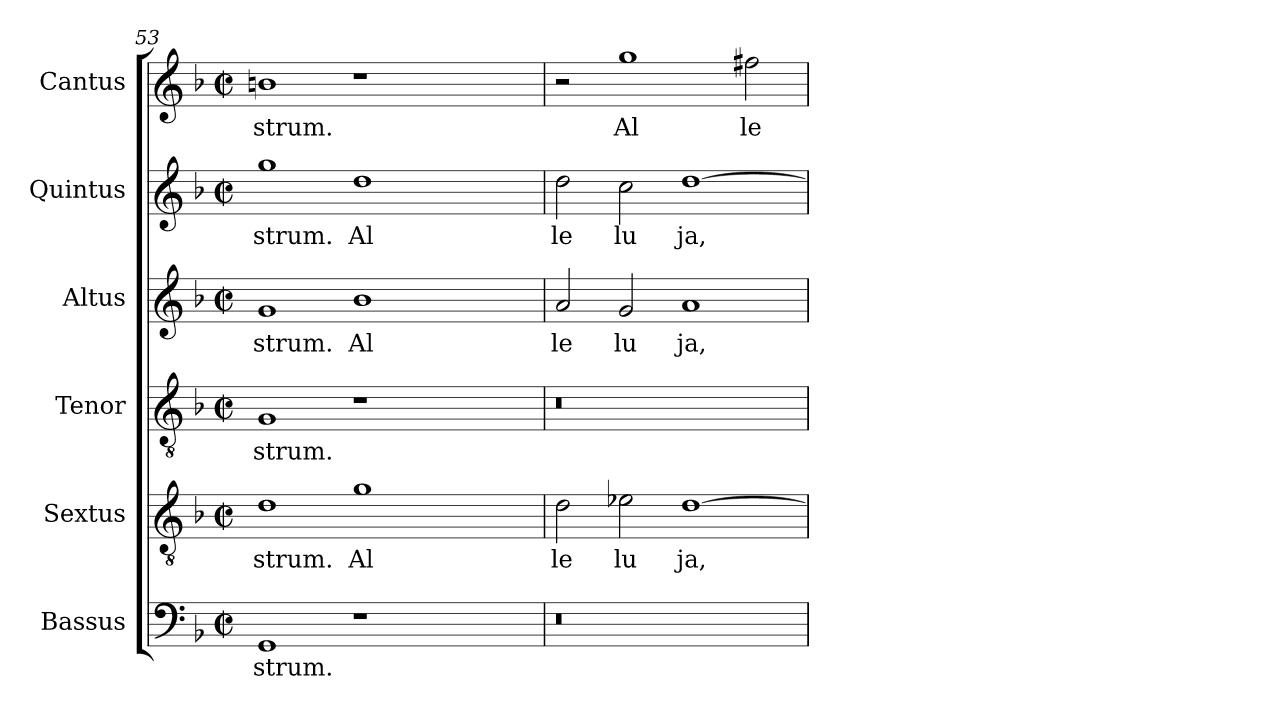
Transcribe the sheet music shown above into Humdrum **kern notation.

**kern	**text	**kern	**text	**kern	**text	**kern	**text	**kern	**text	**kern	**text
*part6	*part6	*part5	*part5	*part4	*part4	*part3	*part3	*part2	*part2	*part1	*part1
*staff6	*staff6	*staff5	*staff5	*staff4	*staff4	*staff3	*staff3	*staff2	*staff2	*staff1	*staff1
*I"Bassus	*	*I"Sextus	*	*I"Tenor	*	*I"Altus	*	*I"Quintus	*	*I"Cantus	*
*clefF4	*	*clefGv2	*	*clefGv2	*	*clefG2	*	*clefG2	*	*clefG2	*
*k[b-]	*	*k[b-]	*	*k[b-]	*	*k[b-]	*	*k[b-]	*	*k[b-]	*
*F:	*	*F:	*	*F:	*	*F:	*	*F:	*	*F:	*
*M2/2	*	*M2/2	*	*M2/2	*	*M2/2	*	*M2/2	*	*M2/2	*
*met(c|)	*	*met(c|)	*	*met(c|)	*	*met(c|)	*	*met(c|)	*	*met(c|)	*
=53	=53	=53	=53	=53	=53	=53	=53	=53	=53	=53	=53
!	!LO:LY:b:cj	!	!LO:LY:b:cj	!	!LO:LY:b:cj	!	!LO:LY:b:cj	!	!LO:LY:b:cj	!	!LO:LY:b:cj
1GG	strum.	1d	strum.	1G	strum.	1g	strum.	1gg	strum.	1bn	strum.
!LO:N:vis=1	!	!	!LO:LY:b:cj	!LO:N:vis=1	!	!	!LO:LY:b:cj	!	!LO:LY:b:cj	!LO:N:vis=1	!
0r	.	1g	Al	0r	.	1b-	Al	1dd	Al	0r	.
.	.	1ryy	.	.	.	1ryy	.	1ryy	.	.	.
=54	=54	=54	=54	=54	=54	=54	=54	=54	=54	=54	=54
!	!	!	!LO:LY:b:cj	!	!	!	!LO:LY:b:cj	!	!LO:LY:b:cj	!	!
0r	.	2d\	le	0r	.	2a/	le	2dd\	le	2r	.
!	!	!	!LO:LY:b:cj	!	!	!	!LO:LY:b:cj	!	!LO:LY:b:cj	!	!LO:LY:b:cj
.	.	2e-X\	lu	.	.	2g/	lu	2cc\	lu	1gg	Al
!	!	!	!LO:LY:b:cj	!	!	!	!LO:LY:b:cj	!	!LO:LY:b:cj	!	!
.	.	[>1d	ja,	.	.	1a	ja,	[>1dd	ja,	.	.
!	!	!	!	!	!	!	!	!	!	!	!LO:LY:b:cj
.	.	.	.	.	.	.	.	.	.	2ff#X\	le
=	=	=	=	=	=	=	=	=	=	=	=
*-	*-	*-	*-	*-	*-	*-	*-	*-	*-	*-	*-
